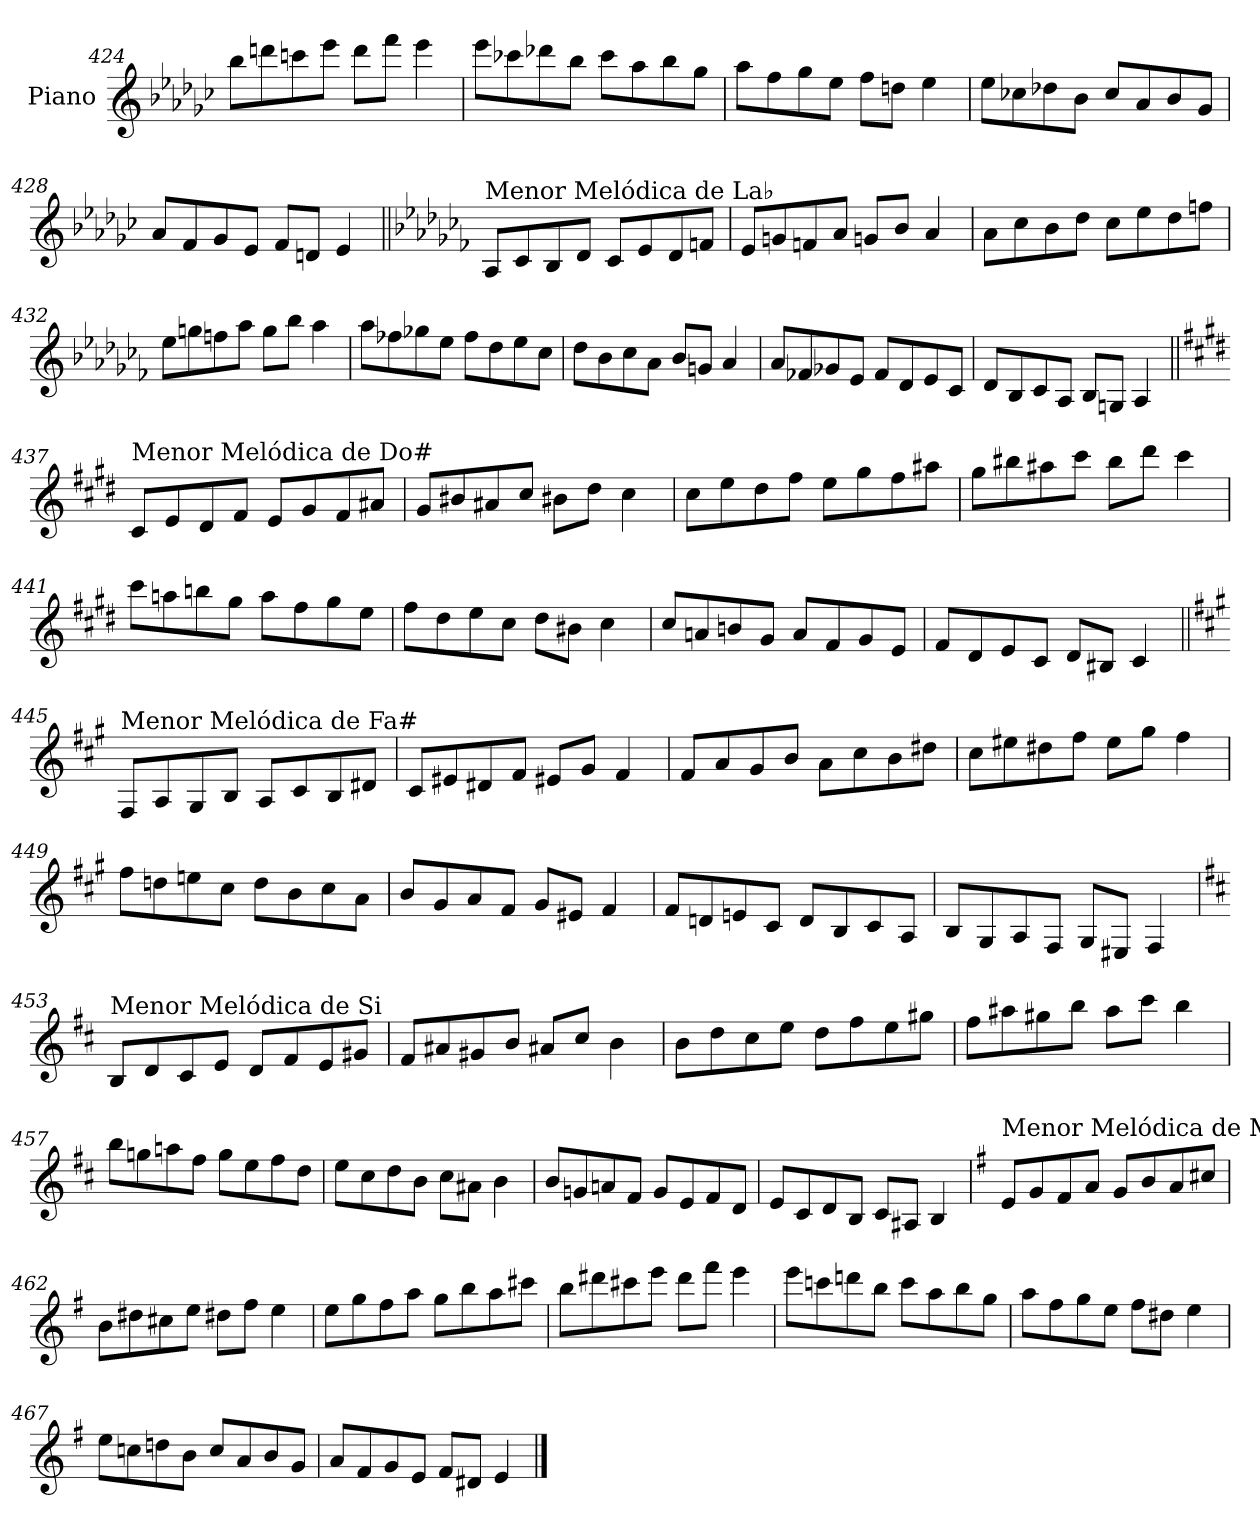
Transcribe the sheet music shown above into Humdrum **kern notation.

**kern
*part1
*staff1
*I"Piano
*I'Pno.
*clefG2
*k[b-e-a-d-g-c-]
=424
8bb-\L
8dddn\
8cccn\
8eee-\J
8ddd\L
8fff\J
4eee-\
!!LO:LB:g=z
=425
8eee-\L
8ccc-X\
8ddd-X\
8bb-\J
8ccc-\L
8aa-\
8bb-\
8gg-\J
=426
8aa-\L
8ff\
8gg-\
8ee-\J
8ff\L
8ddn\J
4ee-\
=427
8ee-\L
8cc-X\
8dd-X\
8b-\J
8cc-/L
8a-/
8b-/
8g-/J
=428
8a-/L
8f/
8g-/
8e-/J
8f/L
8dn/J
4e-/
!!LO:LB:g=z
=429||
*k[b-e-a-d-g-c-f-]
!LO:TX:a:t=Menor Melódica de La♭
8A-/L
8c-/
8B-/
8d-/J
8c-/L
8e-/
8d-/
8fn/J
=430
8e-/L
8gn/
8fn/
8a-/J
8gn/L
8b-/J
4a-/
=431
8a-\L
8cc-\
8b-\
8dd-\J
8cc-\L
8ee-\
8dd-\
8ffn\J
=432
8ee-\L
8ggn\
8ffn\
8aa-\J
8gg\L
8bb-\J
4aa-\
!!LO:LB:g=z
=433
8aa-\L
8ff-X\
8gg-X\
8ee-\J
8ff-\L
8dd-\
8ee-\
8cc-\J
=434
8dd-\L
8b-\
8cc-\
8a-\J
8b-/L
8gn/J
4a-/
=435
8a-/L
8f-X/
8g-X/
8e-/J
8f-/L
8d-/
8e-/
8c-/J
=436
8d-/L
8B-/
8c-/
8A-/J
8B-/L
8Gn/J
4A-/
!!LO:PB:g=z
=437||
*k[f#c#g#d#]
!LO:TX:a:t=Menor Melódica de Do#
8c#/L
8e/
8d#/
8f#/J
8e/L
8g#/
8f#/
8a#X/J
=438
8g#/L
8b#X/
8a#X/
8cc#/J
8b#X\L
8dd#\J
4cc#\
=439
8cc#\L
8ee\
8dd#\
8ff#\J
8ee\L
8gg#\
8ff#\
8aa#X\J
=440
8gg#\L
8bb#X\
8aa#X\
8ccc#\J
8bb#\L
8ddd#\J
4ccc#\
!!LO:LB:g=z
=441
8ccc#\L
8aan\
8bbn\
8gg#\J
8aa\L
8ff#\
8gg#\
8ee\J
=442
8ff#\L
8dd#\
8ee\
8cc#\J
8dd#\L
8b#X\J
4cc#\
=443
8cc#/L
8an/
8bn/
8g#/J
8a/L
8f#/
8g#/
8e/J
=444
8f#/L
8d#/
8e/
8c#/J
8d#/L
8B#X/J
4c#/
!!LO:LB:g=z
=445||
*k[f#c#g#]
!LO:TX:a:t=Menor Melódica de Fa#
8F#/L
8A/
8G#/
8B/J
8A/L
8c#/
8B/
8d#X/J
=446
8c#/L
8e#X/
8d#X/
8f#/J
8e#X/L
8g#/J
4f#/
=447
8f#/L
8a/
8g#/
8b/J
8a\L
8cc#\
8b\
8dd#X\J
=448
8cc#\L
8ee#X\
8dd#X\
8ff#\J
8ee#\L
8gg#\J
4ff#\
!!LO:LB:g=z
=449
8ff#\L
8ddn\
8een\
8cc#\J
8dd\L
8b\
8cc#\
8a\J
=450
8b/L
8g#/
8a/
8f#/J
8g#/L
8e#X/J
4f#/
=451
8f#/L
8dn/
8en/
8c#/J
8d/L
8B/
8c#/
8A/J
=452
8B/L
8G#/
8A/
8F#/J
8G#/L
8E#X/J
4F#/
!!LO:LB:g=z
=453
*k[f#c#]
!LO:TX:a:t=Menor Melódica de Si
8B/L
8d/
8c#/
8e/J
8d/L
8f#/
8e/
8g#X/J
=454
8f#/L
8a#X/
8g#X/
8b/J
8a#X/L
8cc#/J
4b\
=455
8b\L
8dd\
8cc#\
8ee\J
8dd\L
8ff#\
8ee\
8gg#X\J
=456
8ff#\L
8aa#X\
8gg#X\
8bb\J
8aa#\L
8ccc#\J
4bb\
!!LO:LB:g=z
=457
8bb\L
8ggn\
8aan\
8ff#\J
8gg\L
8ee\
8ff#\
8dd\J
=458
8ee\L
8cc#\
8dd\
8b\J
8cc#\L
8a#X\J
4b\
=459
8b/L
8gn/
8an/
8f#/J
8g/L
8e/
8f#/
8d/J
=460
8e/L
8c#/
8d/
8B/J
8c#/L
8A#X/J
4B/
!!LO:LB:g=z
=461
*k[f#]
!LO:TX:a:t=Menor Melódica de Mi
8e/L
8g/
8f#/
8a/J
8g/L
8b/
8a/
8cc#X/J
=462
8b\L
8dd#X\
8cc#X\
8ee\J
8dd#X\L
8ff#\J
4ee\
=463
8ee\L
8gg\
8ff#\
8aa\J
8gg\L
8bb\
8aa\
8ccc#X\J
=464
8bb\L
8ddd#X\
8ccc#X\
8eee\J
8ddd#\L
8fff#\J
4eee\
!!LO:LB:g=z
=465
8eee\L
8cccn\
8dddn\
8bb\J
8ccc\L
8aa\
8bb\
8gg\J
=466
8aa\L
8ff#\
8gg\
8ee\J
8ff#\L
8dd#X\J
4ee\
=467
8ee\L
8ccn\
8ddn\
8b\J
8cc/L
8a/
8b/
8g/J
=468
8a/L
8f#/
8g/
8e/J
8f#/L
8d#X/J
4e/
==
*-
